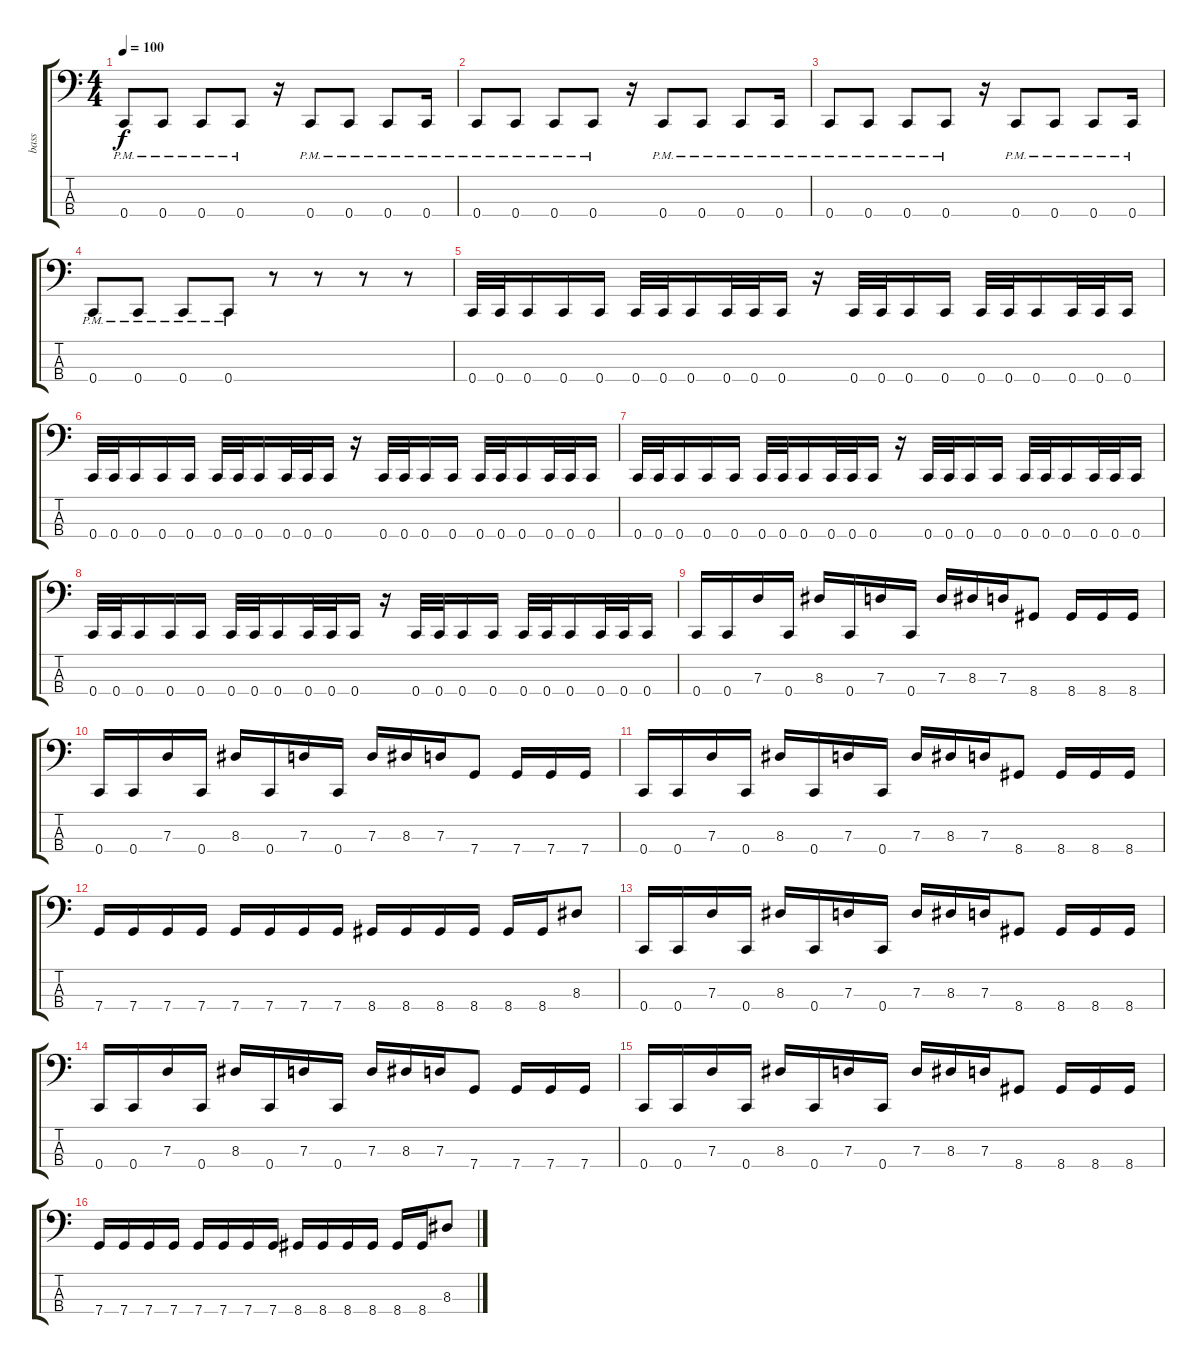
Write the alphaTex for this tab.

\track ("bass" "bass") {instrument electricbasspick}
\staff {score tabs}
\tuning (F2 C2 G1 C1) {hide}
\ts (4 4)
\tempo 100
\clef f4
\ks c
0.4{pm}.8{dy f instrument electricbasspick} 0.4{pm}.8 0.4{pm}.8 0.4{pm}.8 r.16 0.4{pm}.8 0.4{pm}.8 0.4{pm}.8 0.4{pm}.16 |
0.4{pm}.8 0.4{pm}.8 0.4{pm}.8 0.4{pm}.8 r.16 0.4{pm}.8 0.4{pm}.8 0.4{pm}.8 0.4{pm}.16 |
0.4{pm}.8 0.4{pm}.8 0.4{pm}.8 0.4{pm}.8 r.16 0.4{pm}.8 0.4{pm}.8 0.4{pm}.8 0.4{pm}.16 |
0.4{pm}.8 0.4{pm}.8 0.4{pm}.8 0.4{pm}.8 r.8 r.8 r.8 r.8 |
0.4.32 0.4.32 0.4.16 0.4.16 0.4.16 0.4.32 0.4.32 0.4.16 0.4.32 0.4.32 0.4.16 r.16 0.4.32 0.4.32 0.4.16 0.4.16 0.4.32 0.4.32 0.4.16 0.4.32 0.4.32 0.4.16 |
0.4.32 0.4.32 0.4.16 0.4.16 0.4.16 0.4.32 0.4.32 0.4.16 0.4.32 0.4.32 0.4.16 r.16 0.4.32 0.4.32 0.4.16 0.4.16 0.4.32 0.4.32 0.4.16 0.4.32 0.4.32 0.4.16 |
0.4.32 0.4.32 0.4.16 0.4.16 0.4.16 0.4.32 0.4.32 0.4.16 0.4.32 0.4.32 0.4.16 r.16 0.4.32 0.4.32 0.4.16 0.4.16 0.4.32 0.4.32 0.4.16 0.4.32 0.4.32 0.4.16 |
0.4.32 0.4.32 0.4.16 0.4.16 0.4.16 0.4.32 0.4.32 0.4.16 0.4.32 0.4.32 0.4.16 r.16 0.4.32 0.4.32 0.4.16 0.4.16 0.4.32 0.4.32 0.4.16 0.4.32 0.4.32 0.4.16 |
0.4.16 0.4.16 7.3.16 0.4.16 8.3.16 0.4.16 7.3.16 0.4.16 7.3.16 8.3.16 7.3.16 8.4.8 8.4.16 8.4.16 8.4.16 |
0.4.16 0.4.16 7.3.16 0.4.16 8.3.16 0.4.16 7.3.16 0.4.16 7.3.16 8.3.16 7.3.16 7.4.8 7.4.16 7.4.16 7.4.16 |
0.4.16 0.4.16 7.3.16 0.4.16 8.3.16 0.4.16 7.3.16 0.4.16 7.3.16 8.3.16 7.3.16 8.4.8 8.4.16 8.4.16 8.4.16 |
7.4.16 7.4.16 7.4.16 7.4.16 7.4.16 7.4.16 7.4.16 7.4.16 8.4.16 8.4.16 8.4.16 8.4.16 8.4.16 8.4.16 8.3.8 |
0.4.16 0.4.16 7.3.16 0.4.16 8.3.16 0.4.16 7.3.16 0.4.16 7.3.16 8.3.16 7.3.16 8.4.8 8.4.16 8.4.16 8.4.16 |
0.4.16 0.4.16 7.3.16 0.4.16 8.3.16 0.4.16 7.3.16 0.4.16 7.3.16 8.3.16 7.3.16 7.4.8 7.4.16 7.4.16 7.4.16 |
0.4.16 0.4.16 7.3.16 0.4.16 8.3.16 0.4.16 7.3.16 0.4.16 7.3.16 8.3.16 7.3.16 8.4.8 8.4.16 8.4.16 8.4.16 |
7.4.16 7.4.16 7.4.16 7.4.16 7.4.16 7.4.16 7.4.16 7.4.16 8.4.16 8.4.16 8.4.16 8.4.16 8.4.16 8.4.16 8.3.8
